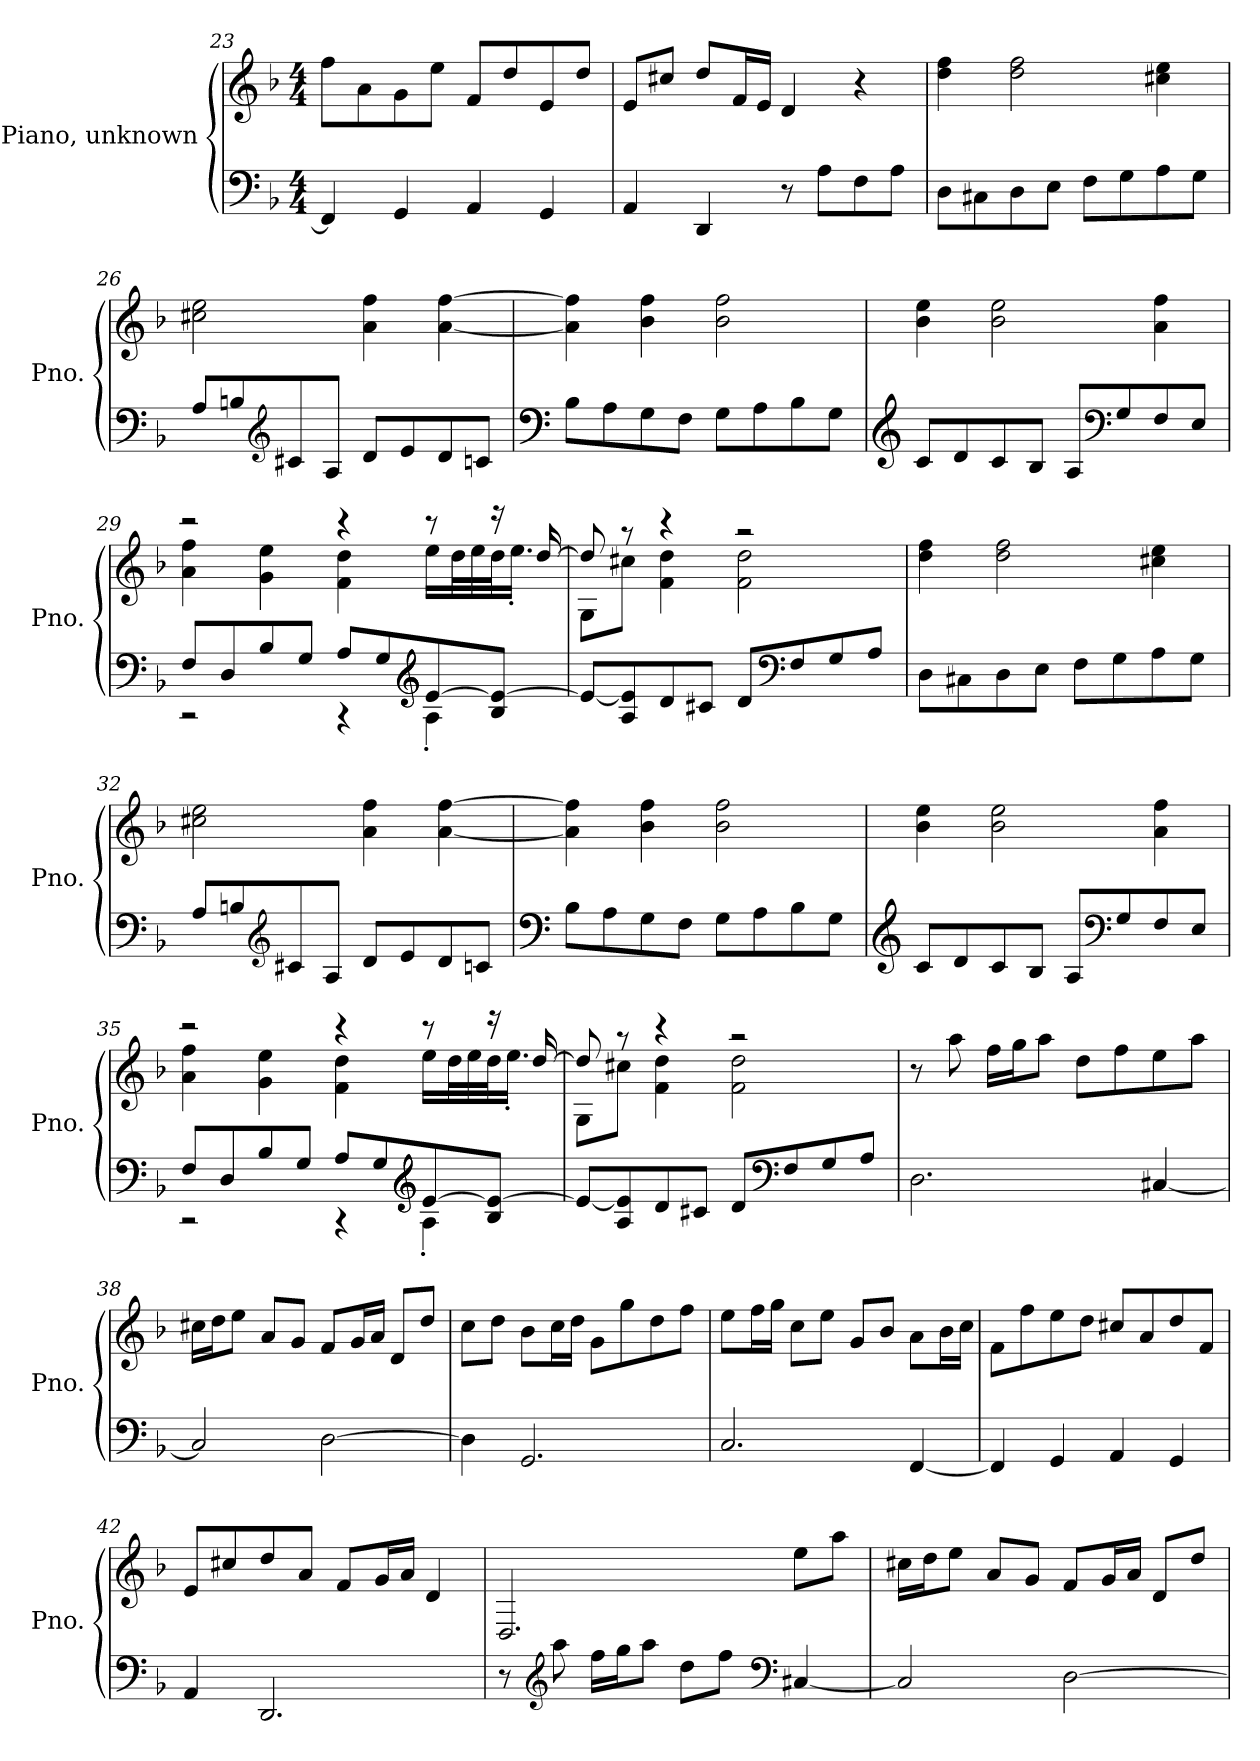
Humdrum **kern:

**kern	**kern
*part1	*part1
*staff2	*staff1
*I"Piano, unknown	*
*I'Pno.	*
!!LO:LB:g=z
*clefF4	*clefG2
*k[b-]	*k[b-]
*M4/4	*M4/4
=23	=23
4FF/]	8ff\L
.	8a\
4GG/	8g\
.	8ee\J
4AA/	8f/L
.	8dd/
4GG/	8e/
.	8dd/J
=24	=24
4AA/	8e/L
.	8cc#X/J
4DD/	8dd/L
.	16f/L
.	16e/JJ
8r	4d/
8A\L	.
8F\	4r
8A\J	.
=25	=25
8D\L	4dd\ 4ff\
8C#X\	.
8D\	2dd\ 2ff\
8E\J	.
8F\L	.
8G\	.
8A\	4cc#X\ 4ee\
8G\J	.
=26	=26
8A/L	2cc#X\ 2ee\
8Bn/	.
*clefG2	*
8c#X/	.
8A/J	.
8d/L	4a\ 4ff\
8e/	.
8d/	[4a\ [4ff\
8cn/J	.
!!LO:PB:g=z
=27	=27
*clefF4	*
8B-\L	4a\] 4ff\]
8A\	.
8G\	4b-\ 4ff\
8F\J	.
8G\L	2b-\ 2ff\
8A\	.
8B-\	.
8G\J	.
=28	=28
*clefG2	*
8c/L	4b-\ 4ee\
8d/	.
8c/	2b-\ 2ee\
8B-/J	.
8A/L	.
*clefF4	*
8G/	.
8F/	4a\ 4ff\
8E/J	.
=29	=29
*^	*^
8F/L	2r	2r	4a\ 4ff\
8D/	.	.	.
8B-/	.	.	4g\ 4ee\
8G/J	.	.	.
8A/L	4r	4r	4f\ 4dd\
8G/	.	.	.
*clefG2	*	*	*
[8e/	4A'\	8r	16ee\LL
.	.	.	32dd\L
.	.	.	32ee\
8B-/ 8e/_J	.	16r	32dd\J
.	.	.	16.ee'\JJ
.	.	[16dd/	.
*v	*v	*	*
!!LO:LB:g=z	!!
=30	=30	=30
8e/L_	8dd/]	8G\L
8A/ 8e/]	8r	8cc#X\J
8d/	4r	4f\ 4dd\
8c#X/J	.	.
8d/L	2r	2f\ 2dd\
*clefF4	*	*
8F/	.	.
8G/	.	.
8A/J	.	.
*	*v	*v
=31	=31
8D\L	4dd\ 4ff\
8C#X\	.
8D\	2dd\ 2ff\
8E\J	.
8F\L	.
8G\	.
8A\	4cc#X\ 4ee\
8G\J	.
=32	=32
8A/L	2cc#X\ 2ee\
8Bn/	.
*clefG2	*
8c#X/	.
8A/J	.
8d/L	4a\ 4ff\
8e/	.
8d/	[4a\ [4ff\
8cn/J	.
=33	=33
*clefF4	*
8B-\L	4a\] 4ff\]
8A\	.
8G\	4b-\ 4ff\
8F\J	.
8G\L	2b-\ 2ff\
8A\	.
8B-\	.
8G\J	.
!!LO:LB:g=z
=34	=34
*clefG2	*
8c/L	4b-\ 4ee\
8d/	.
8c/	2b-\ 2ee\
8B-/J	.
8A/L	.
*clefF4	*
8G/	.
8F/	4a\ 4ff\
8E/J	.
=35	=35
*^	*^
8F/L	2r	2r	4a\ 4ff\
8D/	.	.	.
8B-/	.	.	4g\ 4ee\
8G/J	.	.	.
8A/L	4r	4r	4f\ 4dd\
8G/	.	.	.
*clefG2	*	*	*
[8e/	4A'\	8r	16ee\LL
.	.	.	32dd\L
.	.	.	32ee\
8B-/ 8e/_J	.	16r	32dd\J
.	.	.	16.ee'\JJ
.	.	[16dd/	.
*v	*v	*	*
=36	=36	=36
8e/L_	8dd/]	8G\L
8A/ 8e/]	8r	8cc#X\J
8d/	4r	4f\ 4dd\
8c#X/J	.	.
8d/L	2r	2f\ 2dd\
*clefF4	*	*
8F/	.	.
8G/	.	.
8A/J	.	.
*	*v	*v
!!LO:LB:g=z
=37	=37
2.D\	8r
.	8aa\
.	16ff\LL
.	16gg\J
.	8aa\J
.	8dd\L
.	8ff\
[4C#X/	8ee\
.	8aa\J
=38	=38
2C#/]	16cc#X\LL
.	16dd\J
.	8ee\J
.	8a/L
.	8g/J
[2D\	8f/L
.	16g/L
.	16a/JJ
.	8d/L
.	8dd/J
=39	=39
4D\]	8cc\L
.	8dd\J
2.GG/	8b-\L
.	16cc\L
.	16dd\JJ
.	8g\L
.	8gg\
.	8dd\
.	8ff\J
=40	=40
2.C/	8ee\L
.	16ff\L
.	16gg\JJ
.	8cc\L
.	8ee\J
.	8g/L
.	8b-/J
[4FF/	8a\L
.	16b-\L
.	16cc\JJ
!!LO:LB:g=z
=41	=41
4FF/]	8f\L
.	8ff\
4GG/	8ee\
.	8dd\J
4AA/	8cc#X/L
.	8a/
4GG/	8dd/
.	8f/J
=42	=42
4AA/	8e/L
.	8cc#X/
2.DD/	8dd/
.	8a/J
.	8f/L
.	16g/L
.	16a/JJ
.	4d/
=43	=43
8r	2.D/
*clefG2	*
8aa\	.
16ff\LL	.
16gg\J	.
8aa\J	.
8dd\L	.
8ff\J	.
*clefF4	*
[4C#X/	8ee\L
.	8aa\J
=44	=44
2C#/]	16cc#X\LL
.	16dd\J
.	8ee\J
.	8a/L
.	8g/J
[2D\	8f/L
.	16g/L
.	16a/JJ
.	8d/L
.	8dd/J
=	=
*-	*-
